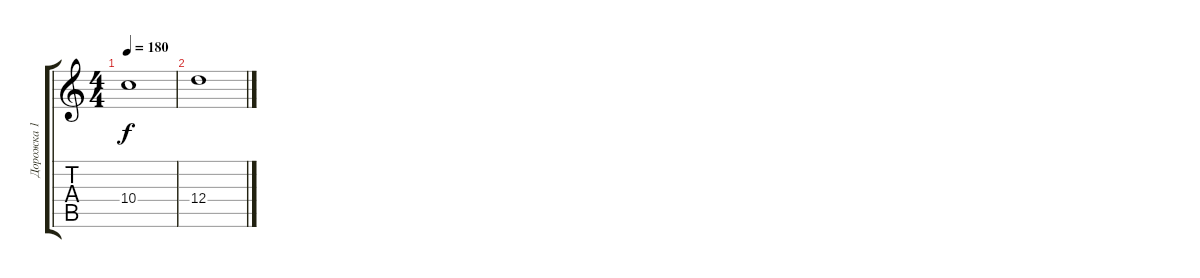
\track ("Дорожка 1" "Дорожка 1") {instrument distortionguitar}
\staff {score tabs}
\tuning (E4 B3 G3 D3 A2 E2) {hide}
\ts (4 4)
\tempo 180
\clef g2
\ks c
10.4.1{dy f} |
12.4.1
